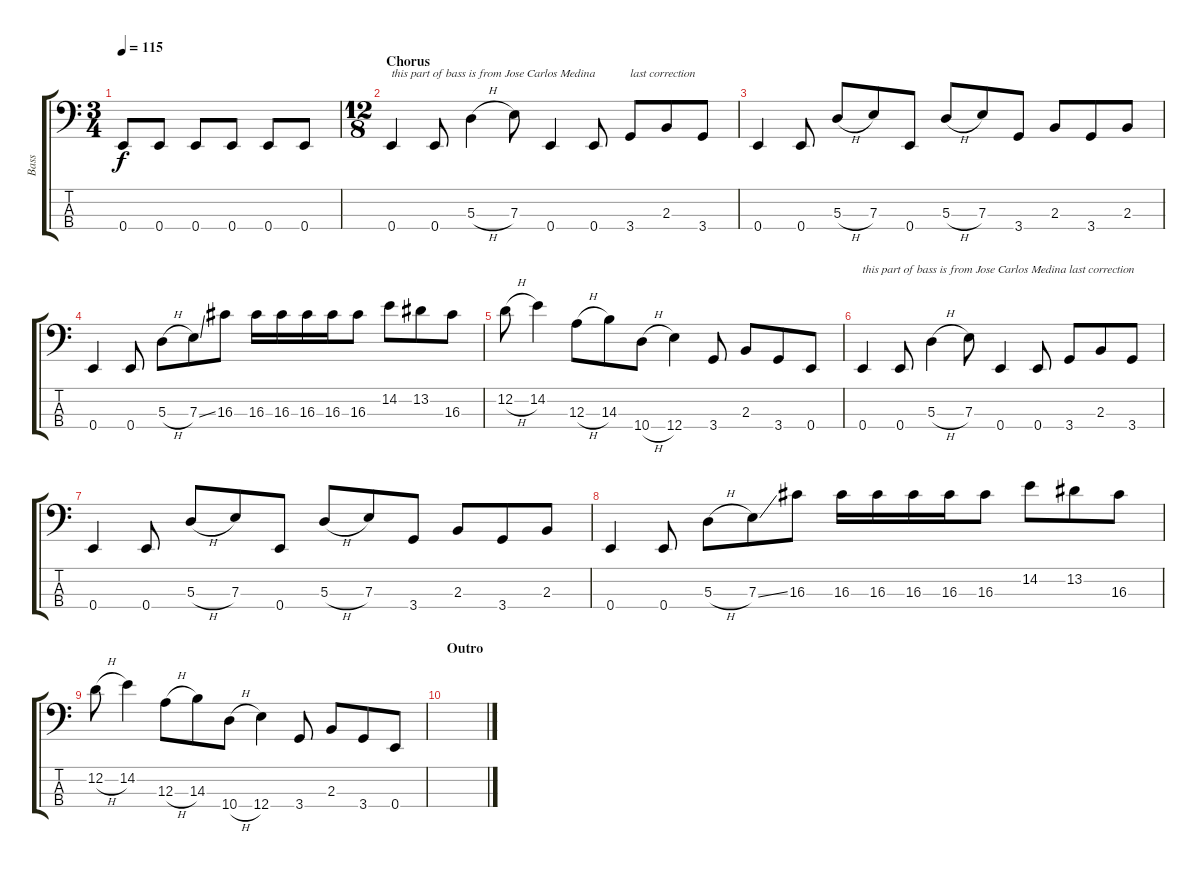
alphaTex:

\track ("Bass" "Bass") {instrument electricbassfinger}
\staff {score tabs}
\tuning (G2 D2 A1 E1) {hide}
\ts (3 4)
\tempo 115
\clef f4
\ks c
0.4.8{dy f} 0.4.8 0.4.8 0.4.8 0.4.8 0.4.8 |
\ts (12 8)
\section ("" "Chorus")
0.4.4{txt "this part of bass is from Jose Carlos Medina  "} 0.4.8 5.3{h}.4 7.3.8 0.4.4 0.4.8 3.4.8{txt "last correction"} 2.3.8 3.4.8 |
0.4.4 0.4.8 5.3{h}.8 7.3.8 0.4.8 5.3{h}.8 7.3.8 3.4.8 2.3.8 3.4.8 2.3.8 |
0.4.4 0.4.8 5.3{h}.8 7.3{ss}.8 16.3.8 16.3.16 16.3.16 16.3.16 16.3.16 16.3.8 14.2.8 13.2.8 16.3.8 |
12.2{h}.8 14.2.4 12.3{h}.8 14.3.8 10.4{h}.8 12.4.4 3.4.8 2.3.8 3.4.8 0.4.8 |
0.4.4{txt "this part of bass is from Jose Carlos Medina  "} 0.4.8 5.3{h}.4 7.3.8 0.4.4 0.4.8 3.4.8{txt "last correction"} 2.3.8 3.4.8 |
0.4.4 0.4.8 5.3{h}.8 7.3.8 0.4.8 5.3{h}.8 7.3.8 3.4.8 2.3.8 3.4.8 2.3.8 |
0.4.4 0.4.8 5.3{h}.8 7.3{ss}.8 16.3.8 16.3.16 16.3.16 16.3.16 16.3.16 16.3.8 14.2.8 13.2.8 16.3.8 |
12.2{h}.8 14.2.4 12.3{h}.8 14.3.8 10.4{h}.8 12.4.4 3.4.8 2.3.8 3.4.8 0.4.8 |
\section ("" "Outro")
